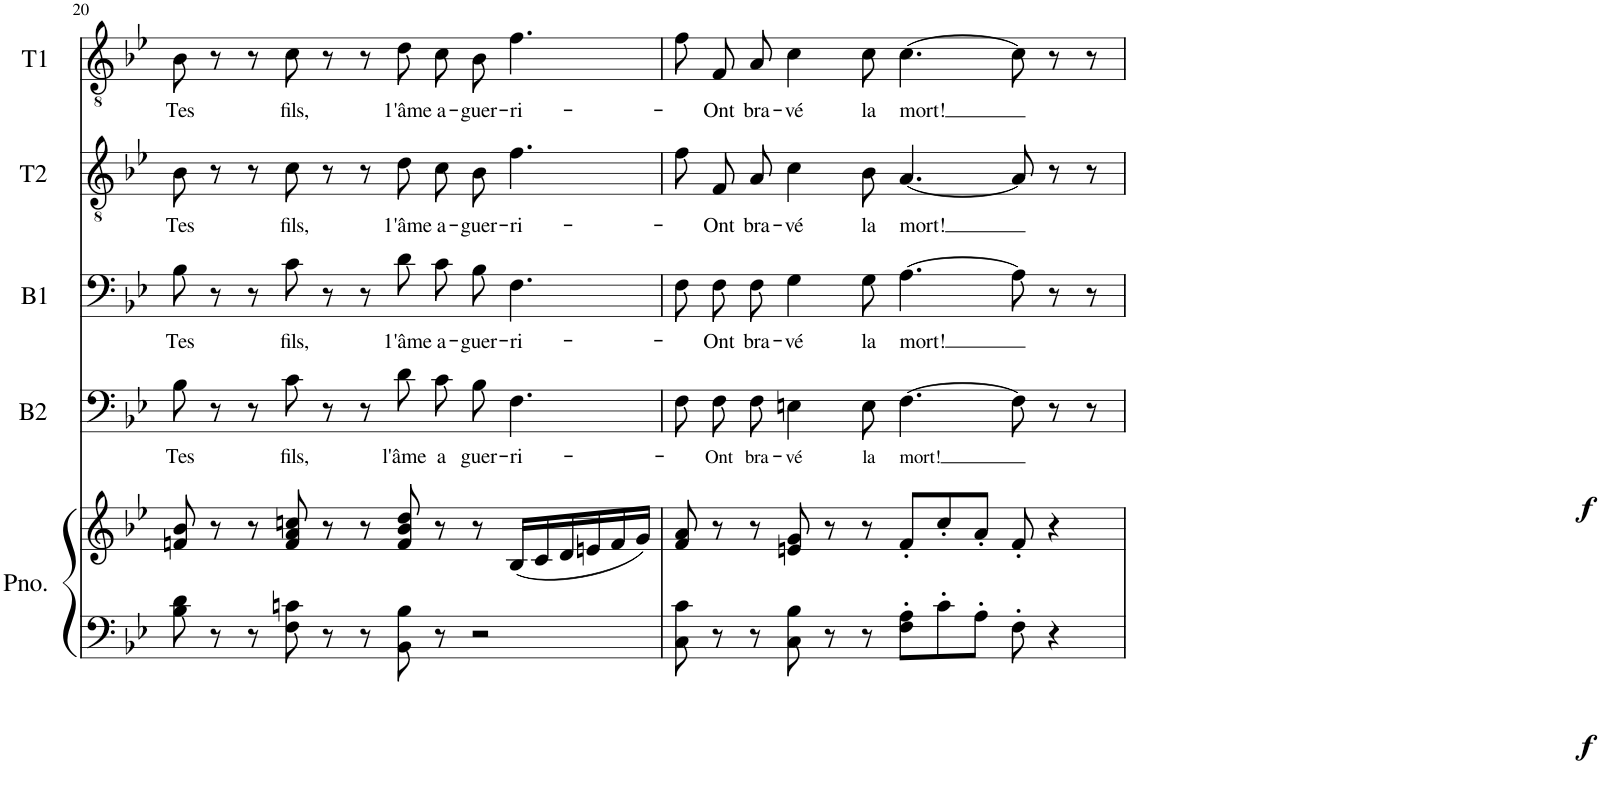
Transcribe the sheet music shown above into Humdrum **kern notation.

**kern	**kern	**kern	**text	**dynam	**kern	**text	**dynam	**kern	**text	**kern	**text
*part5	*part5	*part4	*part4	*part4	*part3	*part3	*part3	*part2	*part2	*part1	*part1
*staff6	*staff5	*staff4	*staff4	*staff4	*staff3	*staff3	*staff3	*staff2	*staff2	*staff1	*staff1
*I"Piano	*	*I"B2	*	*	*I"B1	*	*	*I"T2	*	*I"T1	*
*I'Pno.	*	*I'B2	*	*	*I'B1	*	*	*I'T2	*	*I'T1	*
!!LO:PB:g=z
*clefF4	*clefG2	*clefF4	*	*	*clefF4	*	*	*clefGv2	*	*clefGv2	*
*k[b-e-]	*k[b-e-]	*k[b-e-]	*	*	*k[b-e-]	*	*	*k[b-e-]	*	*k[b-e-]	*
*M12/8	*M12/8	*M12/8	*	*	*M12/8	*	*	*M12/8	*	*M12/8	*
=20	=20	=20	=20	=20	=20	=20	=20	=20	=20	=20	=20
!	!	!	!LO:LY:b	!	!	!LO:LY:b	!	!	!LO:LY:b	!	!LO:LY:b
8B-\ 8d\	8fn/ 8b-/	8B-\	Tes	.	8B-\	Tes	.	8B-\	Tes	8B-\	Tes
8r	8r	8r	.	.	8r	.	.	8r	.	8r	.
8r	8r	8r	.	.	8r	.	.	8r	.	8r	.
!	!	!	!LO:LY:b	!	!	!LO:LY:b	!	!	!LO:LY:b	!	!LO:LY:b
8F\ 8cn\	8f/ 8a/ 8ccn/	8c\	fils,	.	8c\	ﬁls,	.	8c\	ﬁls,	8c\	ﬁls,
8r	8r	8r	.	.	8r	.	.	8r	.	8r	.
8r	8r	8r	.	.	8r	.	.	8r	.	8r	.
!	!	!	!LO:LY:b	!	!	!LO:LY:b	!	!	!LO:LY:b	!	!LO:LY:b
8BB-\ 8B-\	8f/ 8b-/ 8dd/	8d\L	l'âme	.	8d\L	1'âme	.	8d\L	1'âme	8d\L	1'âme
!	!	!	!LO:LY:b	!	!	!LO:LY:b	!	!	!LO:LY:b	!	!LO:LY:b
8r	8r	8c\	a	.	8c\	a-	.	8c\	a-	8c\	a-
!	!	!	!LO:LY:b	!	!	!LO:LY:b	!	!	!LO:LY:b	!	!LO:LY:b
2r	8r	8B-\J	guer-	.	8B-\J	-guer-	.	8B-\J	-guer-	8B-\J	-guer-
!	!	!	!LO:LY:b	!	!	!LO:LY:b	!	!	!LO:LY:b	!	!LO:LY:b
.	(16B-/LL	4.F\	-ri-	.	4.F\	-ri-	.	4.f\	-ri-	4.f\	-ri-
.	16c/	.	.	.	.	.	.	.	.	.	.
.	16d/	.	.	.	.	.	.	.	.	.	.
.	16en/	.	.	.	.	.	.	.	.	.	.
.	16f/	.	.	.	.	.	.	.	.	.	.
.	16g/JJ)	.	.	.	.	.	.	.	.	.	.
=21	=21	=21	=21	=21	=21	=21	=21	=21	=21	=21	=21
8C\ 8c\	8f/ 8a/	8F\L	.	.	8F\L	.	.	8f\L	.	8f\L	.
!	!	!	!LO:LY:b	!	!	!LO:LY:b	!	!	!LO:LY:b	!	!LO:LY:b
8r	8r	8F\	Ont	.	8F\	Ont	.	8F\	Ont	8F\	Ont
!	!	!	!LO:LY:b	!	!	!LO:LY:b	!	!	!LO:LY:b	!	!LO:LY:b
8r	8r	8F\J	bra-	.	8F\J	bra-	.	8A\J	bra-	8A\J	bra-
!	!	!	!LO:LY:b	!	!	!LO:LY:b	!	!	!LO:LY:b	!	!LO:LY:b
8C\ 8B-\	8en/ 8g/	4En\	-vé	.	4G\	-vé	.	4c\	-vé	4c\	-vé
8r	8r	.	.	.	.	.	.	.	.	.	.
!	!	!	!LO:LY:b	!	!	!LO:LY:b	!	!	!LO:LY:b	!	!LO:LY:b
8r	8r	8E\	la	.	8G\	la	.	8B-\	la	8c\	la
!	!	!	!LO:LY:b	!	!	!LO:LY:b	!	!	!LO:LY:b	!	!LO:LY:b
8F\' 8A\'L	8f'/L	[4.F\	mort!	.	[4.A\	mort!	.	[4.A/	mort!	[4.c\	mort!
8c'\	8cc'/	.	.	.	.	.	.	.	.	.	.
8A'\J	8a'/J	.	.	.	.	.	.	.	.	.	.
8F'\	8f'/	8F\]	.	.	8A\]	.	.	8A/]	.	8c\]	.
4r	4r	8r	.	.	8r	.	.	8r	.	8r	.
!	!	!	!	!LO:DY:b	!	!	!LO:DY:b	!	!	!	!
.	.	8r	.	f	8r	.	f	8r	.	8r	.
=	=	=	=	=	=	=	=	=	=	=	=
*-	*-	*-	*-	*-	*-	*-	*-	*-	*-	*-	*-
